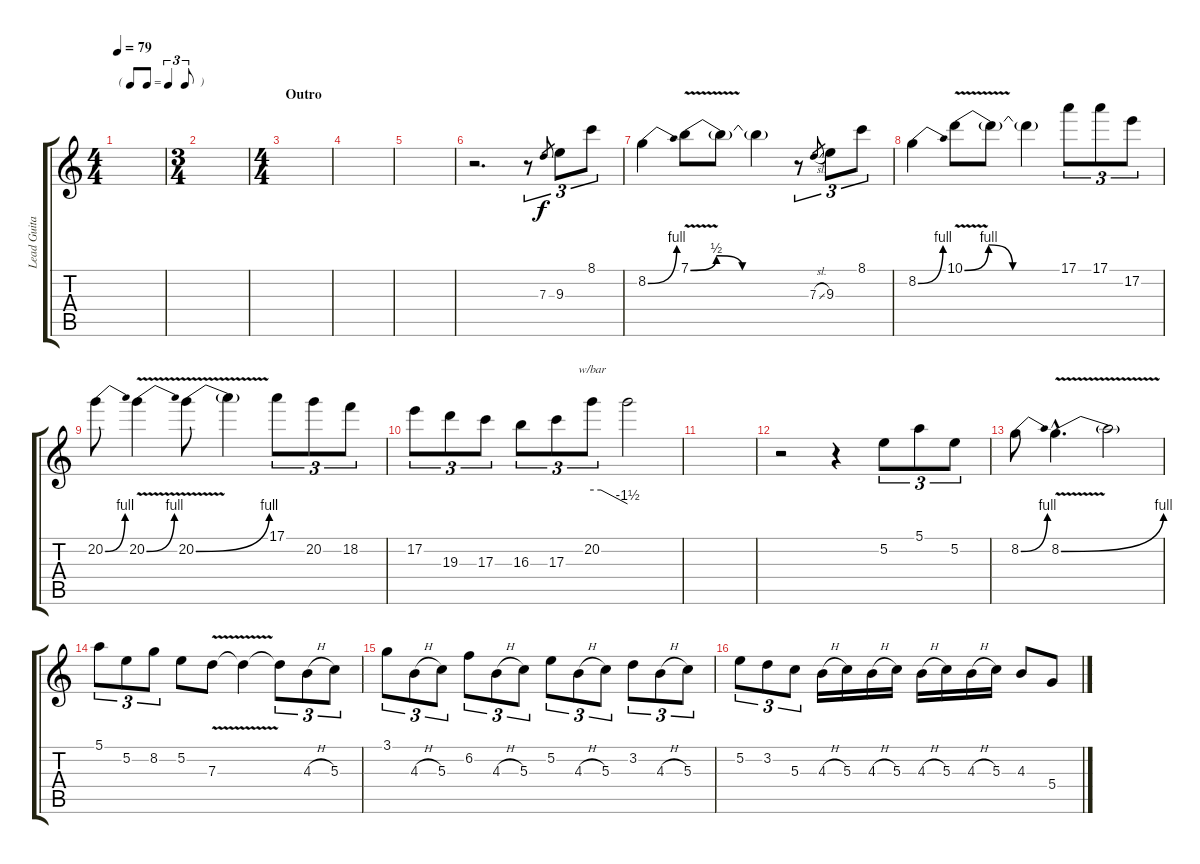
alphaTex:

\track ("Lead Guitar" "Lead Guita") {instrument overdrivenguitar}
\staff {score tabs}
\tuning (E4 B3 G3 D3 A2 E2) {hide}
\ts (4 4)
\tf triplet8th
\tempo 79
\clef g2
\ks c
|
\ts (3 4)
|
\ts (4 4)
\section ("" "Outro")
|
|
|
r.2{d} r.8{tu (3 2)} 7.3.8{gr} 9.3.8{tu (3 2)} 8.1.8{tu (3 2)} |
8.2{be (bend 0 0 60 4)}.4 7.1{be (custom 0 0 15 2 30 0 45 0 60 0) v}.8 7.1{t}.8 7.1{t}.4 r.8{tu (3 2)} 7.3{sl}.8{gr} 9.3.8{tu (3 2)} 8.1.8{tu (3 2)} |
8.2{be (bend 0 0 60 4)}.4 10.1{be (custom 0 0 15 4 30 0 45 0 60 0) v}.8 10.1{t}.8 10.1{t}.4 17.1.8{tu (3 2)} 17.1.8{tu (3 2)} 17.2.8{tu (3 2)} |
20.2{be (bend 0 0 60 4)}.8 20.2{be (bend 0 0 60 4) v}.4 20.2{be (bend 0 0 60 4) v}.8 20.2{t}.4 17.1.8{tu (3 2)} 20.2.8{tu (3 2)} 18.2.8{tu (3 2)} |
17.2.8{tu (3 2)} 19.3.8{tu (3 2)} 17.3.8{tu (3 2)} 16.3.8{tu (3 2)} 17.3.8{tu (3 2)} 20.2.8{tu (3 2) tbe (custom default 0 0 15 0 60 -6)} 20.2{t}.2 |
|
r.2 r.4 5.2.8{tu (3 2)} 5.1.8{tu (3 2)} 5.2.8{tu (3 2)} |
8.2{be (bend 0 0 60 4)}.8 8.2{be (bend 0 0 60 4) v hac}.4{d} 8.2{t}.2 |
5.1.8{tu (3 2)} 5.2.8{tu (3 2)} 8.2.8{tu (3 2)} 5.2.8 7.3{v}.8 7.3{t}.4 7.3{t}.8{tu (3 2)} 4.3{h}.8{tu (3 2)} 5.3.8{tu (3 2)} |
3.1.8{tu (3 2)} 4.3{h}.8{tu (3 2)} 5.3.8{tu (3 2)} 6.2.8{tu (3 2)} 4.3{h}.8{tu (3 2)} 5.3.8{tu (3 2)} 5.2.8{tu (3 2)} 4.3{h}.8{tu (3 2)} 5.3.8{tu (3 2)} 3.2.8{tu (3 2)} 4.3{h}.8{tu (3 2)} 5.3.8{tu (3 2)} |
5.2.8{tu (3 2)} 3.2.8{tu (3 2)} 5.3.8{tu (3 2)} 4.3{h}.16 5.3.16 4.3{h}.16 5.3.16 4.3{h}.16 5.3.16 4.3{h}.16 5.3.16 4.3.8 5.4.8
